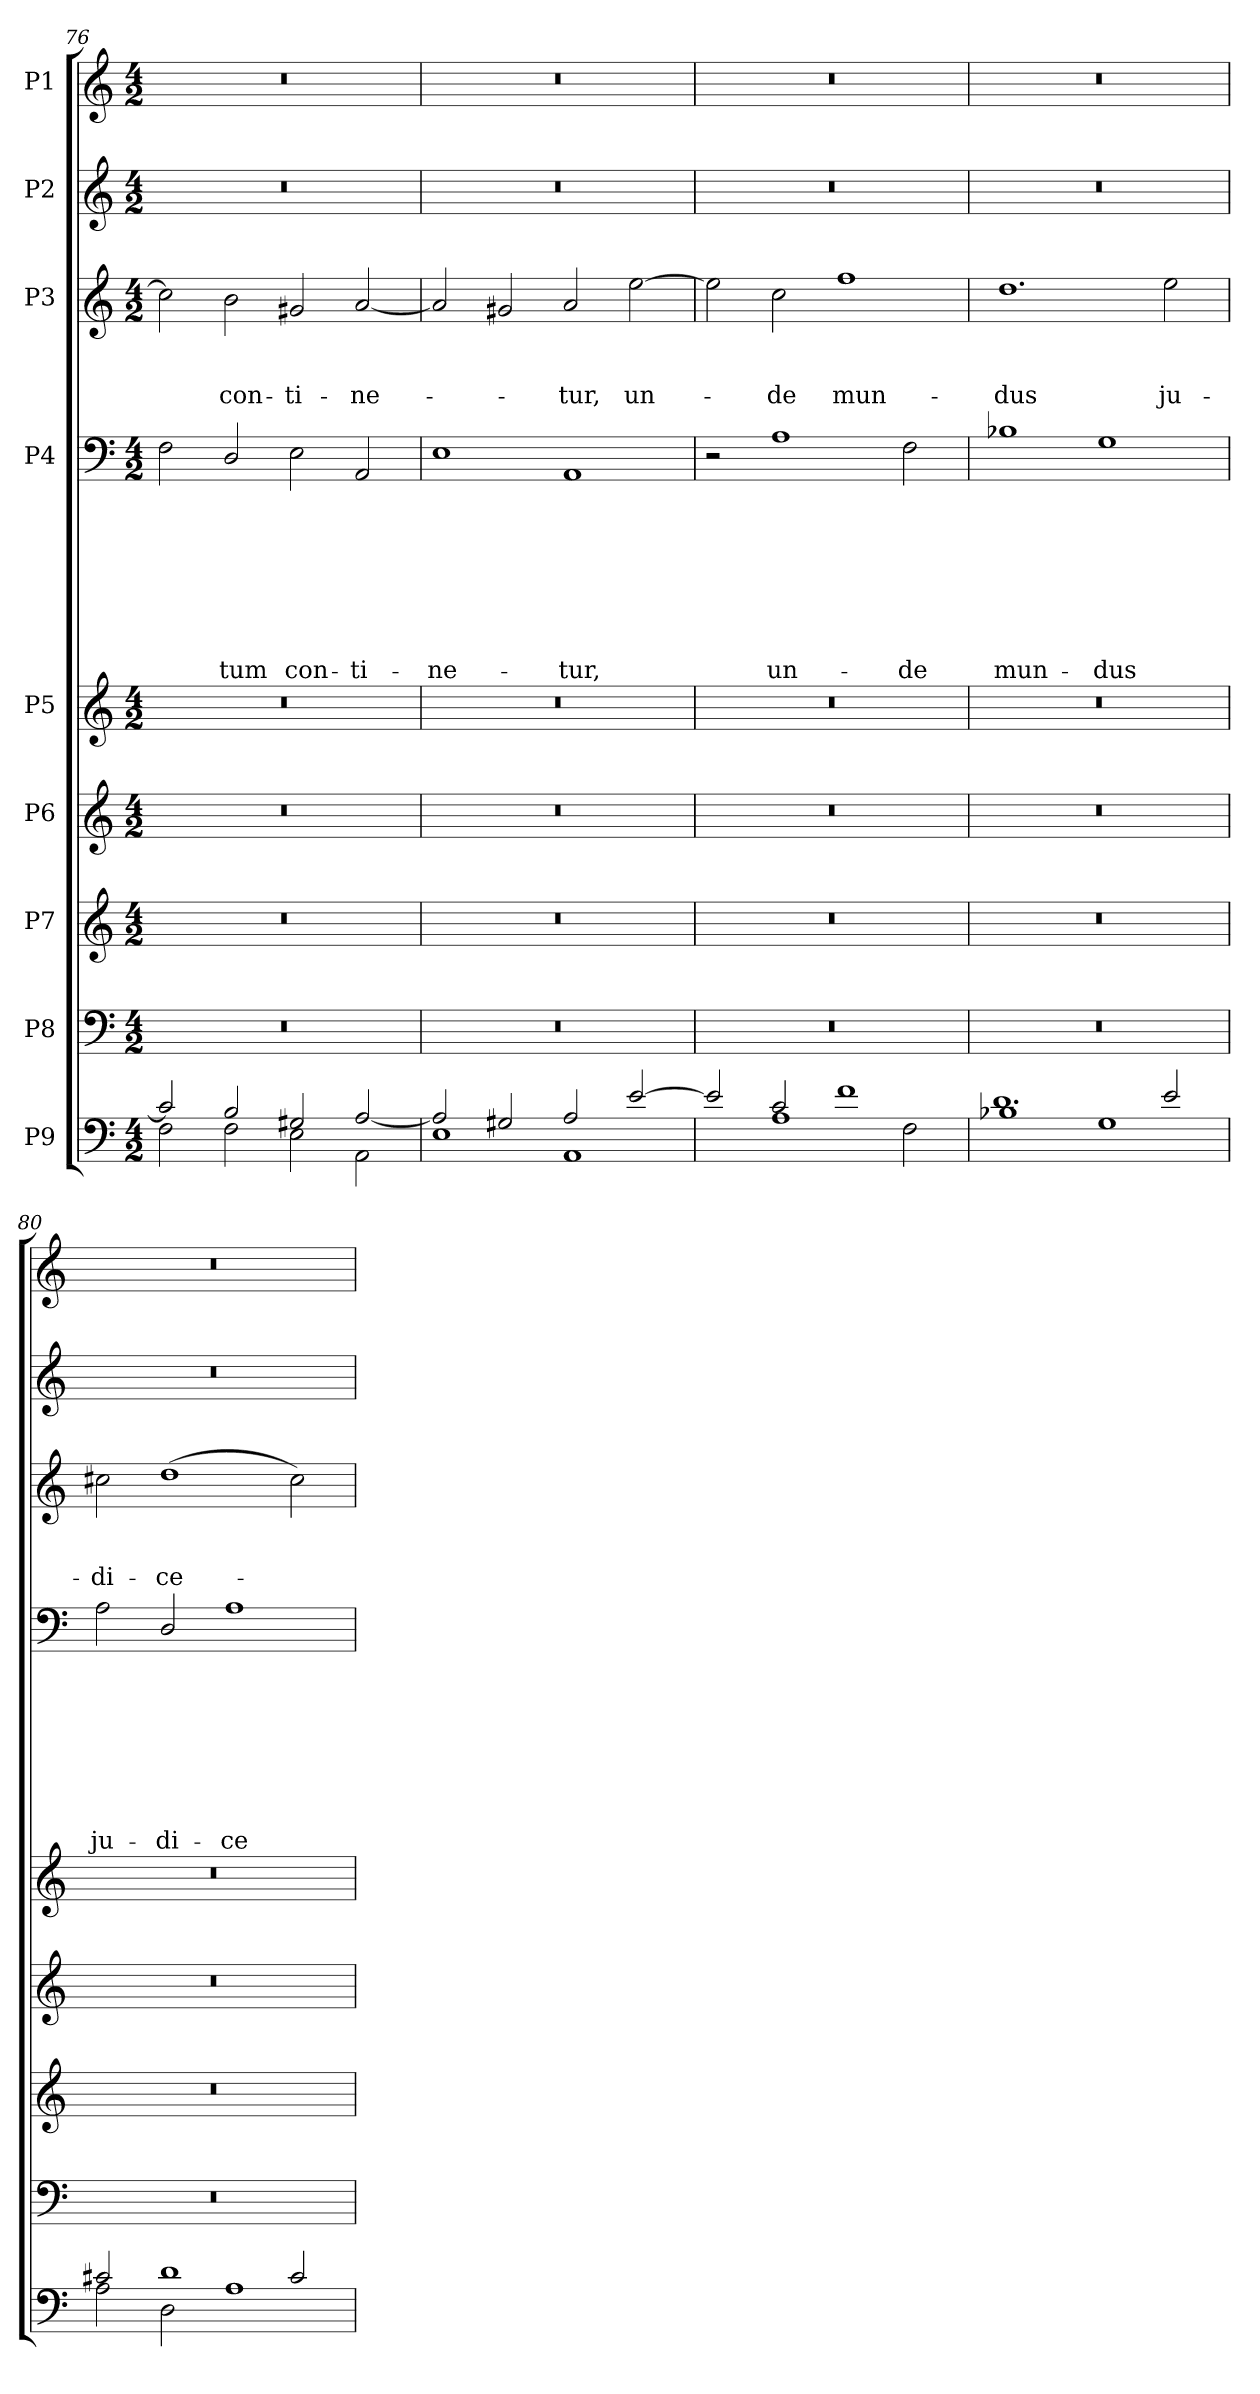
**kern	**kern	**kern	**kern	**kern	**kern	**text	**text	**text	**text	**text	**text	**text	**text	**kern	**text	**text	**text	**kern	**kern
*part9	*part8	*part7	*part6	*part5	*part4	*part4	*part4	*part4	*part4	*part4	*part4	*part4	*part4	*part3	*part3	*part3	*part3	*part2	*part1
*staff9	*staff8	*staff7	*staff6	*staff5	*staff4	*staff4	*staff4	*staff4	*staff4	*staff4	*staff4	*staff4	*staff4	*staff3	*staff3	*staff3	*staff3	*staff2	*staff1
*I"P9	*I"P8	*I"P7	*I"P6	*I"P5	*I"P4	*	*	*	*	*	*	*	*	*I"P3	*	*	*	*I"P2	*I"P1
*clefF4	*clefF4	*clefG2	*clefG2	*clefG2	*clefF4	*	*	*	*	*	*	*	*	*clefG2	*	*	*	*clefG2	*clefG2
*	*	*ITrd7c12	*	*	*	*	*	*	*	*	*	*	*	*ITrd7c12	*	*	*	*	*
*k[]	*k[]	*k[]	*k[]	*k[]	*k[]	*	*	*	*	*	*	*	*	*k[]	*	*	*	*k[]	*k[]
*C:	*C:	*C:	*C:	*C:	*C:	*	*	*	*	*	*	*	*	*C:	*	*	*	*C:	*C:
*M4/2	*M4/2	*M4/2	*M4/2	*M4/2	*M4/2	*	*	*	*	*	*	*	*	*M4/2	*	*	*	*M4/2	*M4/2
=76	=76	=76	=76	=76	=76	=76	=76	=76	=76	=76	=76	=76	=76	=76	=76	=76	=76	=76	=76
*^	*	*	*	*	*	*	*	*	*	*	*	*	*	*	*	*	*	*	*
!	!	!LO:N:vis=1	!LO:N:vis=1	!LO:N:vis=1	!LO:N:vis=1	!	!	!	!	!	!	!	!	!	!	!	!	!	!LO:N:vis=1	!LO:N:vis=1
2F\	2c/]	0r	0r	0r	0r	2F\	.	.	.	.	.	.	.	.	2c\]	.	.	.	0r	0r
!	!	!	!	!	!	!	!	!	!	!	!	!	!	!LO:LY:b	!	!	!	!LO:LY:b	!	!
2B/	2F\	.	.	.	.	2D/	.	.	.	.	.	.	.	-tum	2B\	.	.	con-	.	.
!	!	!	!	!	!	!	!	!	!	!	!	!	!	!LO:LY:b	!	!	!	!LO:LY:b	!	!
2G#X/	2E\	.	.	.	.	2E\	.	.	.	.	.	.	.	con-	2G#X/	.	.	-ti-	.	.
!	!	!	!	!	!	!	!	!	!	!	!	!	!	!LO:LY:b	!	!	!	!LO:LY:b	!	!
2AA\	[>2A/	.	.	.	.	2AA/	.	.	.	.	.	.	.	-ti-	[<2A/	.	.	-ne-	.	.
=77	=77	=77	=77	=77	=77	=77	=77	=77	=77	=77	=77	=77	=77	=77	=77	=77	=77	=77	=77	=77
!	!	!LO:N:vis=1	!LO:N:vis=1	!LO:N:vis=1	!LO:N:vis=1	!	!	!	!	!	!	!	!	!LO:LY:b	!	!	!	!	!LO:N:vis=1	!LO:N:vis=1
1E	2A/]	0r	0r	0r	0r	1E	.	.	.	.	.	.	.	-ne-	2A/]	.	.	.	0r	0r
.	2G#X/	.	.	.	.	.	.	.	.	.	.	.	.	.	2G#X/	.	.	.	.	.
!	!	!	!	!	!	!	!	!	!	!	!	!	!	!LO:LY:b	!	!	!	!LO:LY:b	!	!
2A/	1AA	.	.	.	.	1AA	.	.	.	.	.	.	.	-tur,	2A/	.	.	-tur,	.	.
!	!	!	!	!	!	!	!	!	!	!	!	!	!	!	!	!	!	!LO:LY:b	!	!
[>2e/	.	.	.	.	.	.	.	.	.	.	.	.	.	.	[>2e\	.	.	un-	.	.
=78	=78	=78	=78	=78	=78	=78	=78	=78	=78	=78	=78	=78	=78	=78	=78	=78	=78	=78	=78	=78
!	!	!LO:N:vis=1	!LO:N:vis=1	!LO:N:vis=1	!LO:N:vis=1	!	!	!	!	!	!	!	!	!	!	!	!	!	!LO:N:vis=1	!LO:N:vis=1
2e/]	2ryy	0r	0r	0r	0r	2r	.	.	.	.	.	.	.	.	2e\]	.	.	.	0r	0r
!	!	!	!	!	!	!	!	!	!	!	!	!	!	!LO:LY:b	!	!	!	!LO:LY:b	!	!
2c/	1A	.	.	.	.	1A	.	.	.	.	.	.	.	un-	2c\	.	.	-de	.	.
!	!	!	!	!	!	!	!	!	!	!	!	!	!	!	!	!	!	!LO:LY:b	!	!
1f	.	.	.	.	.	.	.	.	.	.	.	.	.	.	1f	.	.	mun-	.	.
!	!	!	!	!	!	!	!	!	!	!	!	!	!	!LO:LY:b	!	!	!	!	!	!
.	2F\	.	.	.	.	2F\	.	.	.	.	.	.	.	-de	.	.	.	.	.	.
=79	=79	=79	=79	=79	=79	=79	=79	=79	=79	=79	=79	=79	=79	=79	=79	=79	=79	=79	=79	=79
!	!	!LO:N:vis=1	!LO:N:vis=1	!LO:N:vis=1	!LO:N:vis=1	!	!	!	!	!	!	!	!	!LO:LY:b	!	!	!	!LO:LY:b	!LO:N:vis=1	!LO:N:vis=1
1B-X	1.d	0r	0r	0r	0r	1B-X	.	.	.	.	.	.	.	mun-	1.d	.	.	-dus	0r	0r
!	!	!	!	!	!	!	!	!	!	!	!	!	!	!LO:LY:b	!	!	!	!	!	!
1G	.	.	.	.	.	1G	.	.	.	.	.	.	.	-dus	.	.	.	.	.	.
!	!	!	!	!	!	!	!	!	!	!	!	!	!	!	!	!	!	!LO:LY:b	!	!
.	2e/	.	.	.	.	.	.	.	.	.	.	.	.	.	2e\	.	.	ju-	.	.
=80	=80	=80	=80	=80	=80	=80	=80	=80	=80	=80	=80	=80	=80	=80	=80	=80	=80	=80	=80	=80
!	!	!LO:N:vis=1	!LO:N:vis=1	!LO:N:vis=1	!LO:N:vis=1	!	!	!	!	!	!	!	!	!LO:LY:b	!	!	!	!LO:LY:b	!LO:N:vis=1	!LO:N:vis=1
2A\	2c#X/	0r	0r	0r	0r	2A\	.	.	.	.	.	.	.	ju-	2c#X\	.	.	-di-	0r	0r
!	!	!	!	!	!	!	!	!	!	!	!	!	!	!LO:LY:b	!	!	!	!LO:LY:b	!	!
2D\	1d	.	.	.	.	2D/	.	.	.	.	.	.	.	-di-	(>1d	.	.	-ce-	.	.
!	!	!	!	!	!	!	!	!	!	!	!	!	!	!LO:LY:b	!	!	!	!	!	!
1A	.	.	.	.	.	1A	.	.	.	.	.	.	.	-ce-	.	.	.	.	.	.
.	2c#/	.	.	.	.	.	.	.	.	.	.	.	.	.	2c#\)	.	.	.	.	.
*v	*v	*	*	*	*	*	*	*	*	*	*	*	*	*	*	*	*	*	*	*
=	=	=	=	=	=	=	=	=	=	=	=	=	=	=	=	=	=	=	=
*-	*-	*-	*-	*-	*-	*-	*-	*-	*-	*-	*-	*-	*-	*-	*-	*-	*-	*-	*-
